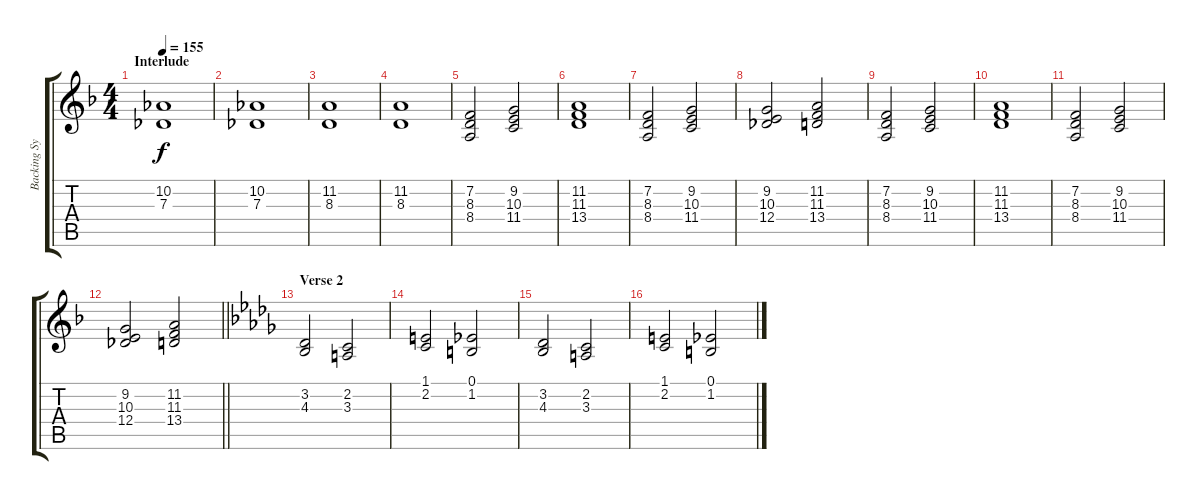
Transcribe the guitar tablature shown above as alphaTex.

\track ("Backing Synth" "Backing Sy") {instrument synthstrings1}
\staff {score tabs}
\tuning (Eb4 Bb3 Gb3 Db3 Ab2 Eb2) {hide}
\ts (4 4)
\section ("" "Interlude")
\tempo 155
\clef g2
\ks dminor
(10.2 7.3).1{dy f} |
(10.2 7.3).1 |
(11.2 8.3).1 |
(11.2 8.3).1 |
(7.2 8.3 8.4).2 (9.2 10.3 11.4).2 |
(11.2 11.3 13.4).1 |
(7.2 8.3 8.4).2 (9.2 10.3 11.4).2 |
(9.2 10.3 12.4).2 (11.2 11.3 13.4).2 |
(7.2 8.3 8.4).2 (9.2 10.3 11.4).2 |
(11.2 11.3 13.4).1 |
(7.2 8.3 8.4).2 (9.2 10.3 11.4).2 |
\barLineRight lightlight
(9.2 10.3 12.4).2 (11.2 11.3 13.4).2 |
\section ("" "Verse 2")
\ks bbminor
(3.2 4.3).2{instrument pad1newage} (2.2 3.3).2 |
(1.1 2.2).2 (0.1 1.2).2 |
(3.2 4.3).2 (2.2 3.3).2 |
(1.1 2.2).2 (0.1 1.2).2
